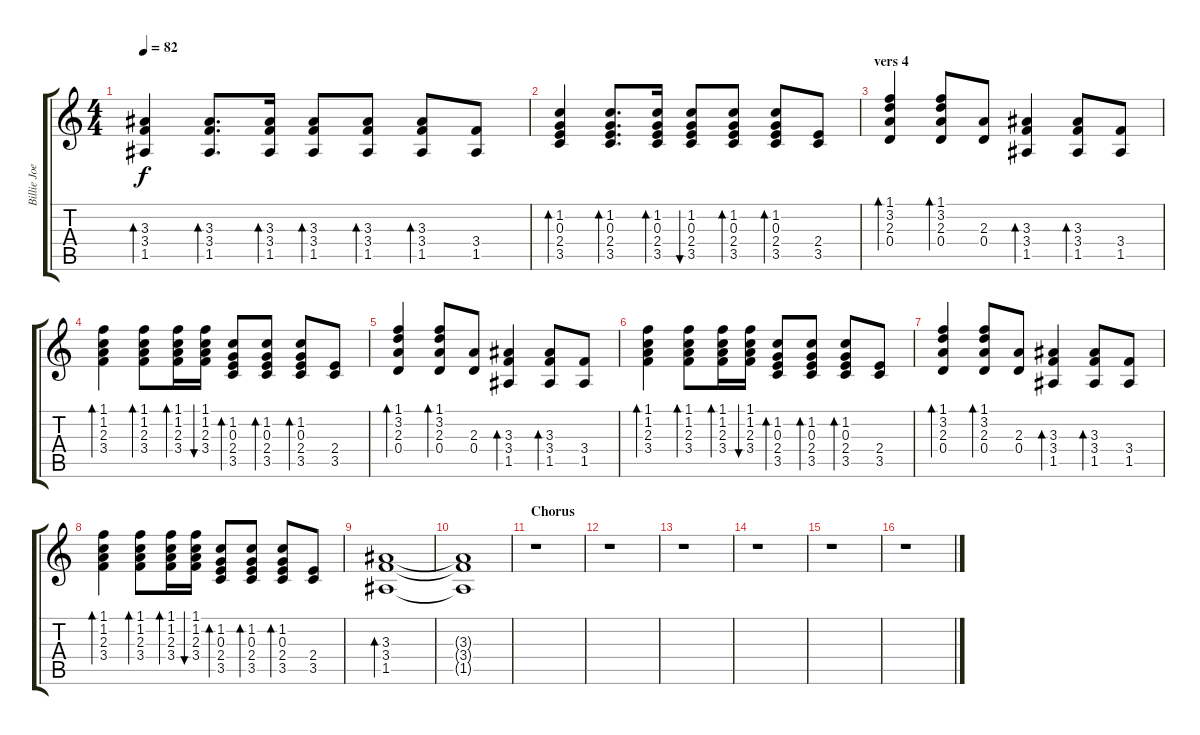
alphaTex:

\track ("Billie Joe acoustic guitar" "Billie Joe") {instrument acousticguitarsteel}
\staff {score tabs}
\tuning (E4 B3 G3 D3 A2 E2) {hide}
\ts (4 4)
\tempo 82
\clef g2
\ks c
(3.3 3.4 1.5).4{bd 30 dy f} (3.3 3.4 1.5).8{d bd 30} (3.3 3.4 1.5).16{bd 30} (3.3 3.4 1.5).8{bd 30} (3.3 3.4 1.5).8{bd 30} (3.3 3.4 1.5).8{bd 30} (3.4 1.5).8 |
(1.2 0.3 2.4 3.5).4{bd 30} (1.2 0.3 2.4 3.5).8{d bd 30} (1.2 0.3 2.4 3.5).16{bd 30} (1.2 0.3 2.4 3.5).8{bu 30} (1.2 0.3 2.4 3.5).8{bd 30} (1.2 0.3 2.4 3.5).8{bd 30} (2.4 3.5).8 |
\section ("" "vers 4")
(1.1 3.2 2.3 0.4).4{bd 30} (1.1 3.2 2.3 0.4).8{bd 30} (2.3 0.4).8 (3.3 3.4 1.5).4{bd 30} (3.3 3.4 1.5).8{bd 30} (3.4 1.5).8 |
(1.1 1.2 2.3 3.4).4{bd 30} (1.1 1.2 2.3 3.4).8{bd 30} (1.1 1.2 2.3 3.4).16{bd 30} (1.1 1.2 2.3 3.4).16{bu 30} (1.2 0.3 2.4 3.5).8{bd 30} (1.2 0.3 2.4 3.5).8{bd 30} (1.2 0.3 2.4 3.5).8{bd 30} (2.4 3.5).8 |
(1.1 3.2 2.3 0.4).4{bd 30} (1.1 3.2 2.3 0.4).8{bd 30} (2.3 0.4).8 (3.3 3.4 1.5).4{bd 30} (3.3 3.4 1.5).8{bd 30} (3.4 1.5).8 |
(1.1 1.2 2.3 3.4).4{bd 30} (1.1 1.2 2.3 3.4).8{bd 30} (1.1 1.2 2.3 3.4).16{bd 30} (1.1 1.2 2.3 3.4).16{bu 30} (1.2 0.3 2.4 3.5).8{bd 30} (1.2 0.3 2.4 3.5).8{bd 30} (1.2 0.3 2.4 3.5).8{bd 30} (2.4 3.5).8 |
(1.1 3.2 2.3 0.4).4{bd 30} (1.1 3.2 2.3 0.4).8{bd 30} (2.3 0.4).8 (3.3 3.4 1.5).4{bd 30} (3.3 3.4 1.5).8{bd 30} (3.4 1.5).8 |
(1.1 1.2 2.3 3.4).4{bd 30} (1.1 1.2 2.3 3.4).8{bd 30} (1.1 1.2 2.3 3.4).16{bd 30} (1.1 1.2 2.3 3.4).16{bu 30} (1.2 0.3 2.4 3.5).8{bd 30} (1.2 0.3 2.4 3.5).8{bd 30} (1.2 0.3 2.4 3.5).8{bd 30} (2.4 3.5).8 |
(3.3 3.4 1.5).1{bd 30} |
(3.3{t} 3.4{t} 1.5{t}).1 |
\section ("" "Chorus")
r.1 |
r.1 |
r.1 |
r.1 |
r.1 |
r.1
